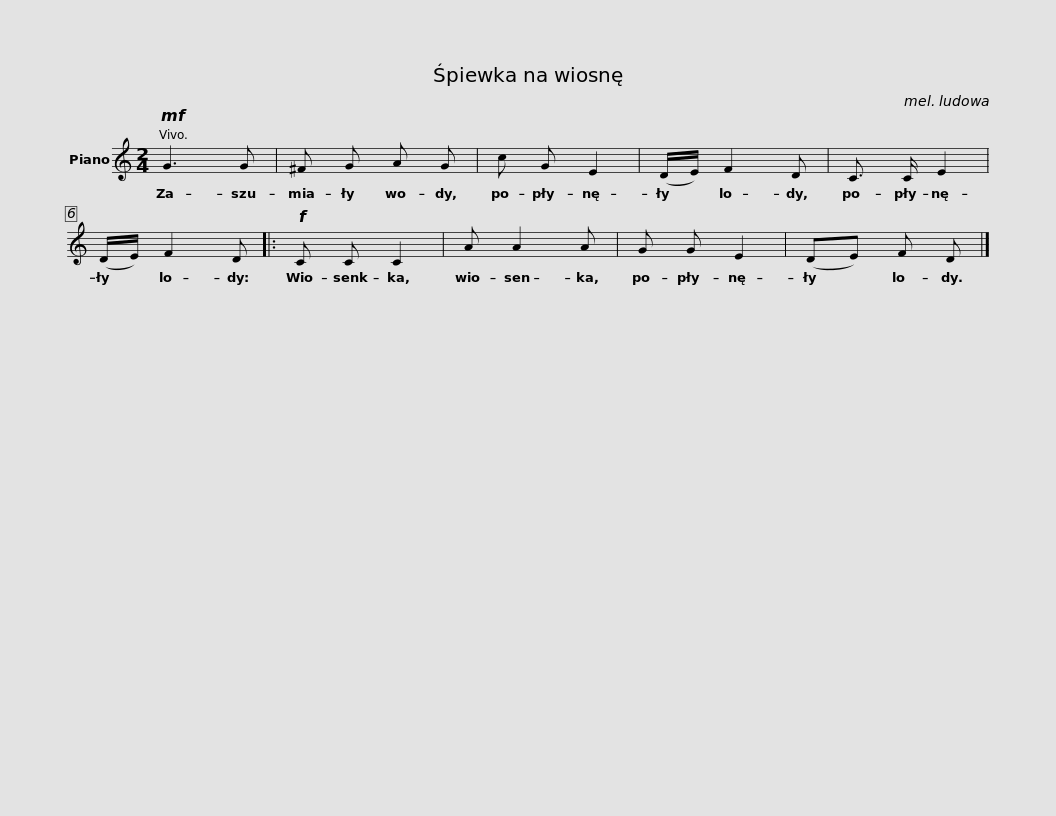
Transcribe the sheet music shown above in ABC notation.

X:1
L:1/8
M:2/4
I:linebreak $
K:C
V:1 treble
V:1
!mf! G3 G | ^F G A G | c G E2 | (D/E/) F2 D | C3/2 C/ E2 | %5
 (D/E/) F2 D |:!f! C C C2 | A A2 A |$ G G E2 | (DE) F D |] %10
